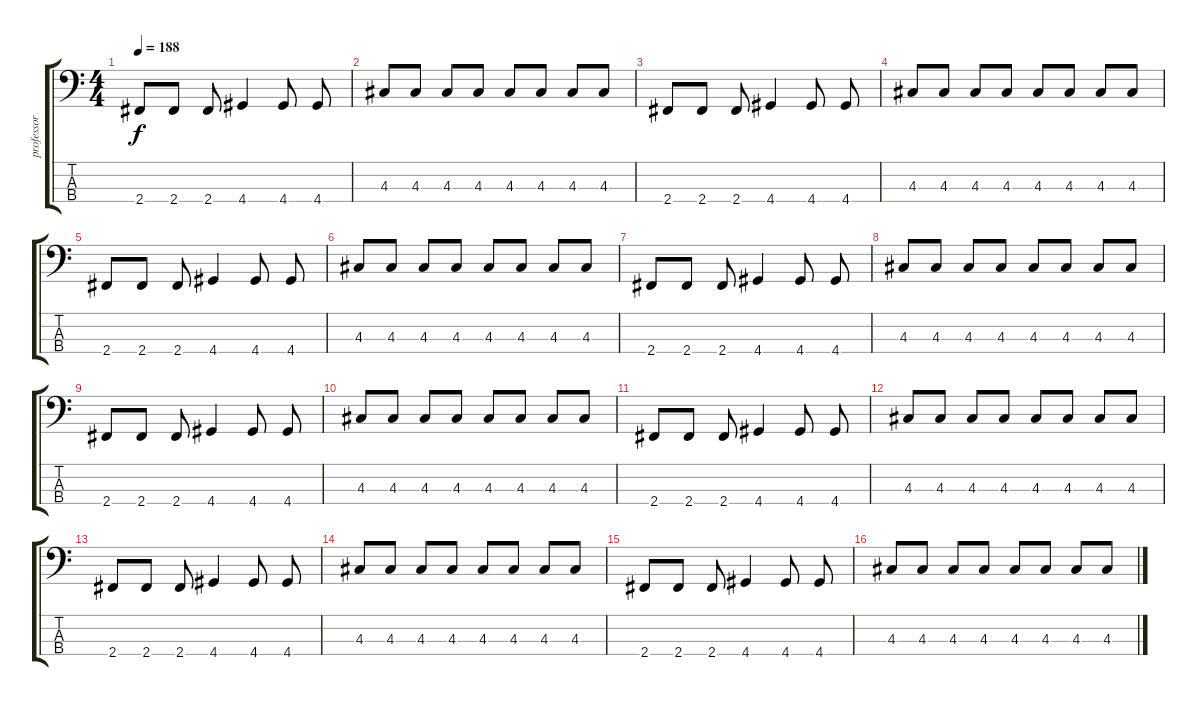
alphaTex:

\track ("professor" "professor") {instrument electricbassfinger}
\staff {score tabs}
\tuning (G2 D2 A1 E1) {hide}
\ts (4 4)
\tempo 188
\clef f4
\ks c
2.4.8{dy f} 2.4.8 2.4.8 4.4.4 4.4.8 4.4.8 |
4.3.8 4.3.8 4.3.8 4.3.8 4.3.8 4.3.8 4.3.8 4.3.8 |
2.4.8 2.4.8 2.4.8 4.4.4 4.4.8 4.4.8 |
4.3.8 4.3.8 4.3.8 4.3.8 4.3.8 4.3.8 4.3.8 4.3.8 |
2.4.8 2.4.8 2.4.8 4.4.4 4.4.8 4.4.8 |
4.3.8 4.3.8 4.3.8 4.3.8 4.3.8 4.3.8 4.3.8 4.3.8 |
2.4.8 2.4.8 2.4.8 4.4.4 4.4.8 4.4.8 |
4.3.8 4.3.8 4.3.8 4.3.8 4.3.8 4.3.8 4.3.8 4.3.8 |
2.4.8 2.4.8 2.4.8 4.4.4 4.4.8 4.4.8 |
4.3.8 4.3.8 4.3.8 4.3.8 4.3.8 4.3.8 4.3.8 4.3.8 |
2.4.8 2.4.8 2.4.8 4.4.4 4.4.8 4.4.8 |
4.3.8 4.3.8 4.3.8 4.3.8 4.3.8 4.3.8 4.3.8 4.3.8 |
2.4.8 2.4.8 2.4.8 4.4.4 4.4.8 4.4.8 |
4.3.8 4.3.8 4.3.8 4.3.8 4.3.8 4.3.8 4.3.8 4.3.8 |
2.4.8 2.4.8 2.4.8 4.4.4 4.4.8 4.4.8 |
4.3.8 4.3.8 4.3.8 4.3.8 4.3.8 4.3.8 4.3.8 4.3.8
